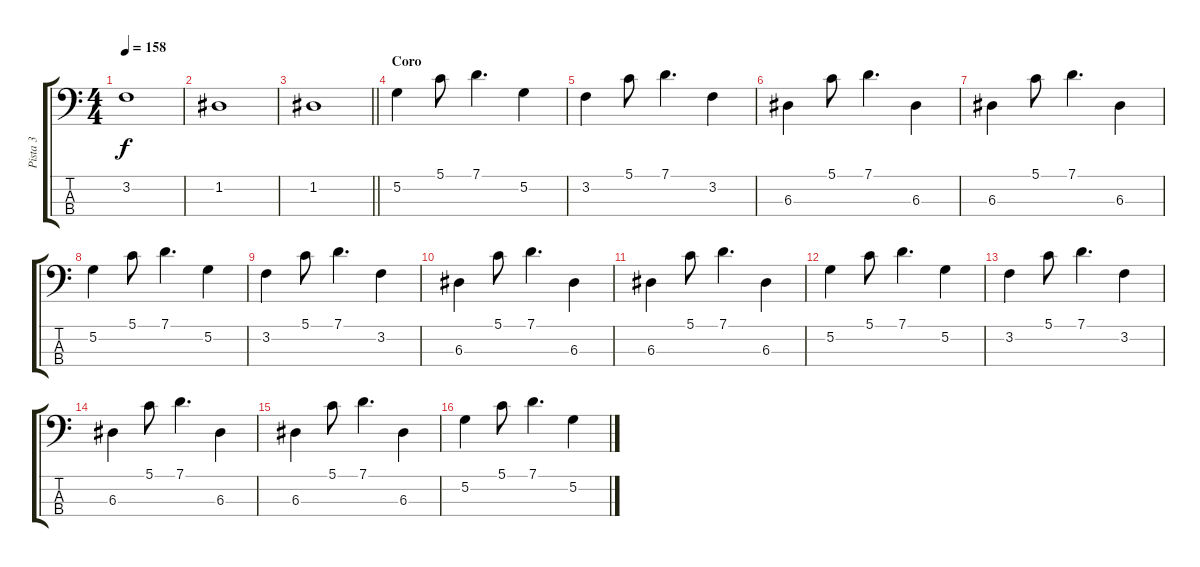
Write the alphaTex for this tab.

\track ("Pista 3" "Pista 3") {instrument electricbassfinger}
\staff {score tabs}
\tuning (G2 D2 A1 E1) {hide}
\ts (4 4)
\tempo 158
\clef f4
\ks c
3.2.1{dy f} |
1.2.1 |
\barLineRight lightlight
1.2.1 |
\section ("" "Coro")
5.2.4 5.1.8 7.1.4{d} 5.2.4 |
3.2.4 5.1.8 7.1.4{d} 3.2.4 |
6.3.4 5.1.8 7.1.4{d} 6.3.4 |
6.3.4 5.1.8 7.1.4{d} 6.3.4 |
5.2.4 5.1.8 7.1.4{d} 5.2.4 |
3.2.4 5.1.8 7.1.4{d} 3.2.4 |
6.3.4 5.1.8 7.1.4{d} 6.3.4 |
6.3.4 5.1.8 7.1.4{d} 6.3.4 |
5.2.4 5.1.8 7.1.4{d} 5.2.4 |
3.2.4 5.1.8 7.1.4{d} 3.2.4 |
6.3.4 5.1.8 7.1.4{d} 6.3.4 |
6.3.4 5.1.8 7.1.4{d} 6.3.4 |
5.2.4 5.1.8 7.1.4{d} 5.2.4
